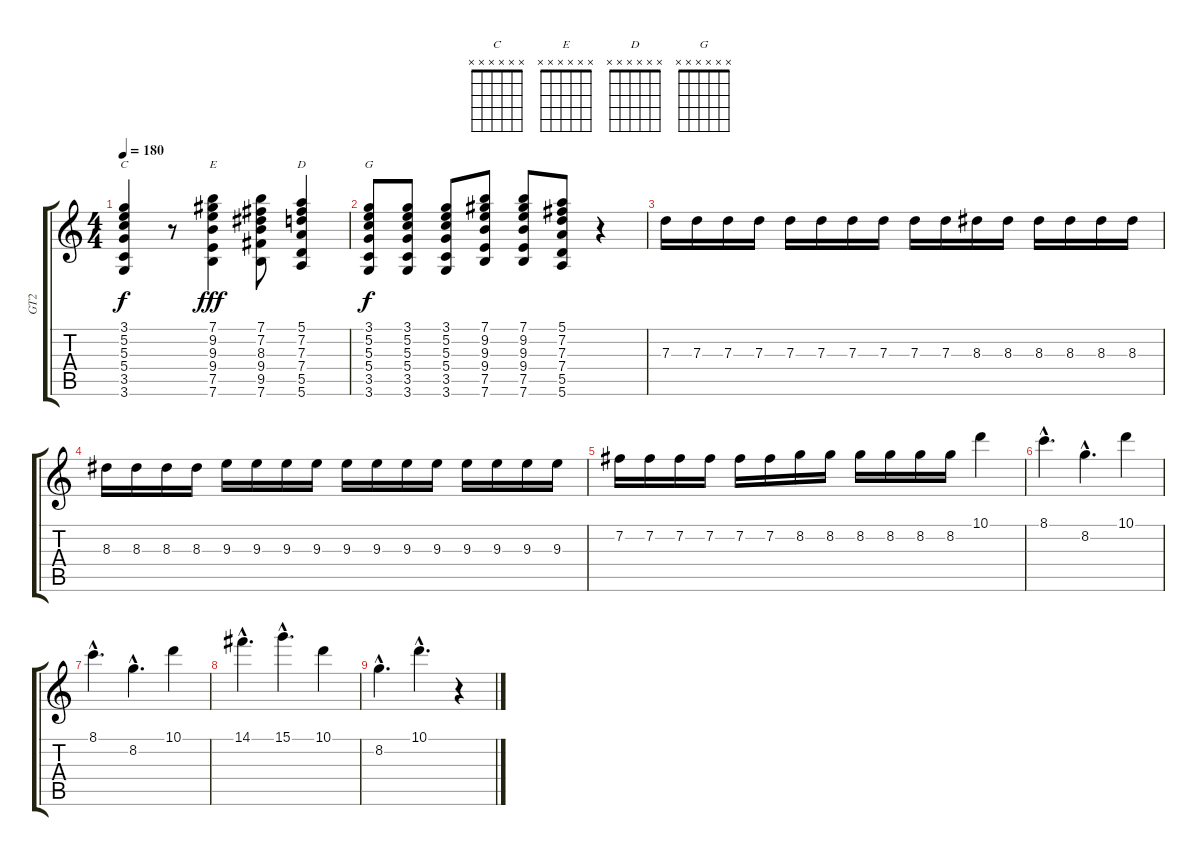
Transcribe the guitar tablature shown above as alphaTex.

\track ("GT2" "GT2") {instrument distortionguitar}
\staff {score tabs}
\tuning (E4 B3 G3 D3 A2 E2) {hide}
\chord ("C" x x x x x x)
\chord ("E" x x x x x x)
\chord ("D" x x x x x x)
\chord ("G" x x x x x x)
\ts (4 4)
\tempo 180
\clef g2
\ks c
(3.1 5.2 5.3 5.4 3.5 3.6).4{ch "C" dy f} r.8 (7.1 9.2 9.3 9.4 7.5 7.6).4{ch "E" dy fff} (7.1 7.2 8.3 9.4 9.5 7.6).8 (5.1 7.2 7.3 7.4 5.5 5.6).4{ch "D"} |
(3.1 5.2 5.3 5.4 3.5 3.6).8{ch "G" dy f} (3.1 5.2 5.3 5.4 3.5 3.6).8 (3.1 5.2 5.3 5.4 3.5 3.6).8 (7.1 9.2 9.3 9.4 7.5 7.6).8 (7.1 9.2 9.3 9.4 7.5 7.6).8 (5.1 7.2 7.3 7.4 5.5 5.6).8 r.4 |
7.3.16 7.3.16 7.3.16 7.3.16 7.3.16 7.3.16 7.3.16 7.3.16 7.3.16 7.3.16 8.3.16 8.3.16 8.3.16 8.3.16 8.3.16 8.3.16 |
8.3.16 8.3.16 8.3.16 8.3.16 9.3.16 9.3.16 9.3.16 9.3.16 9.3.16 9.3.16 9.3.16 9.3.16 9.3.16 9.3.16 9.3.16 9.3.16 |
7.2.16 7.2.16 7.2.16 7.2.16 7.2.16 7.2.16 8.2.16 8.2.16 8.2.16 8.2.16 8.2.16 8.2.16 10.1.4 |
8.1{hac}.4{d} 8.2{hac}.4{d} 10.1.4 |
8.1{hac}.4{d} 8.2{hac}.4{d} 10.1.4 |
14.1{hac}.4{d} 15.1{hac}.4{d} 10.1.4 |
8.2{hac}.4{d} 10.1{hac}.4{d} r.4
